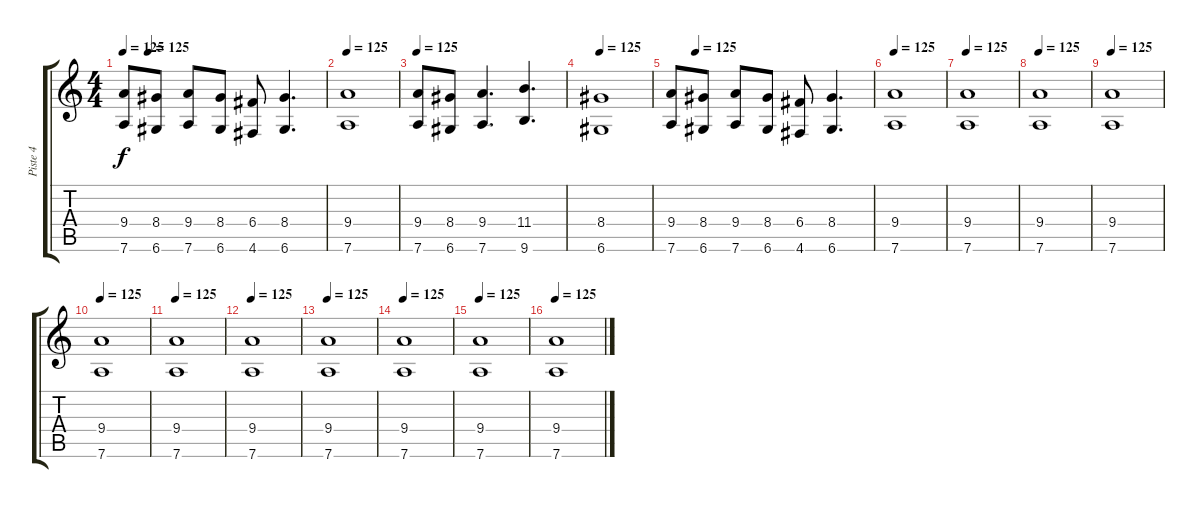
\track ("Piste 4" "Piste 4") {instrument overdrivenguitar}
\staff {score tabs}
\tuning (D4 A3 F3 C3 G2 D2) {hide}
\ts (4 4)
\tempo 125
\tempo (125 0.125)
\clef g2
\ks c
(9.4 7.6).8{dy f} (8.4 6.6).8 (9.4 7.6).8 (8.4 6.6).8 (6.4 4.6).8 (8.4 6.6).4{d} |
\tempo 125
(9.4 7.6).1 |
\tempo 125
(9.4 7.6).8 (8.4 6.6).8 (9.4 7.6).4{d} (11.4 9.6).4{d} |
\tempo 125
(8.4 6.6).1 |
\tempo (125 0.125)
(9.4 7.6).8 (8.4 6.6).8 (9.4 7.6).8 (8.4 6.6).8 (6.4 4.6).8 (8.4 6.6).4{d} |
\tempo 125
(9.4 7.6).1 |
\tempo 125
(9.4 7.6).1 |
\tempo 125
(9.4 7.6).1 |
\tempo 125
(9.4 7.6).1 |
\tempo 125
(9.4 7.6).1 |
\tempo 125
(9.4 7.6).1 |
\tempo 125
(9.4 7.6).1 |
\tempo 125
(9.4 7.6).1 |
\tempo 125
(9.4 7.6).1 |
\tempo 125
(9.4 7.6).1 |
\tempo 125
(9.4 7.6).1
